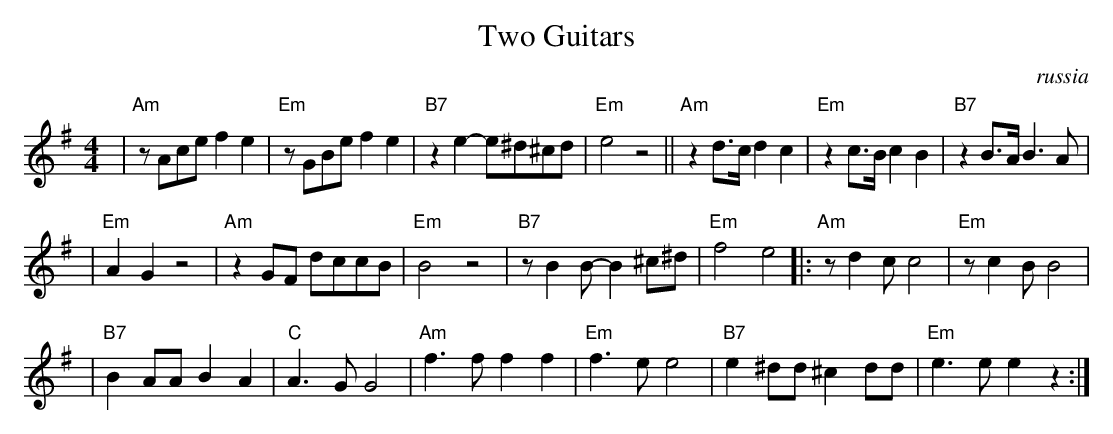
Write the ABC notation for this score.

X:1
T: Two Guitars
O:russia
M: 4/4
L: 1/8
K: Em
| "Am"zAce f2e2 \
| "Em"zGBe f2e2 \
| "B7"z2e2- e^d^cd \
| "Em"e4 z4 \
|| "Am"z2d>c d2c2 \
| "Em"z2c>B c2B2 \
| "B7"z2B>A B3A |
| "Em"A2G2 z4 \
| "Am"z2GF dccB \
| "Em"B4 z4 \
| "B7"zB2B- B2^c^d \
| "Em"f4 e4 \
|: "Am"zd2c c4 \
| "Em"zc2B B4 |
| "B7"B2AA B2A2 \
| "C"A3G G4 \
| "Am"f3f f2f2 \
| "Em"f3e e4 \
| "B7"e2^dd ^c2dd \
| "Em"e3e e2z2 :|
